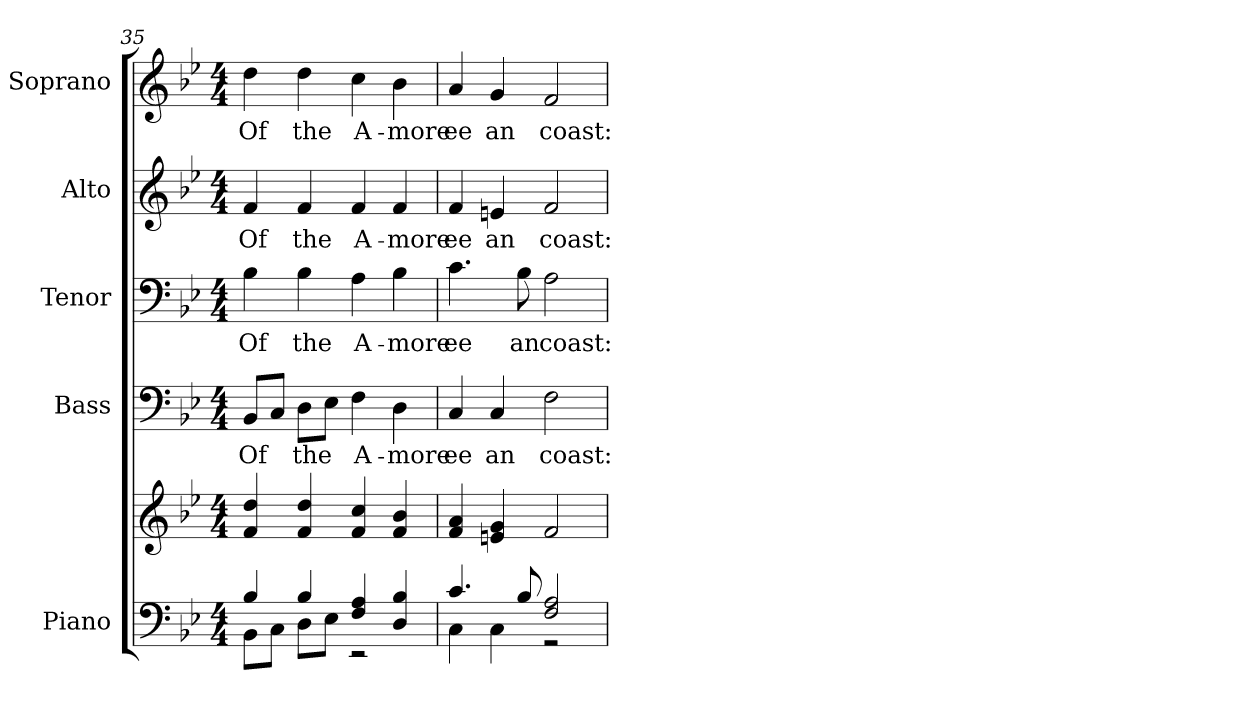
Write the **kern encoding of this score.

**kern	**kern	**kern	**text	**kern	**text	**kern	**text	**kern	**text
*part5	*part5	*part4	*part4	*part3	*part3	*part2	*part2	*part1	*part1
*staff6	*staff5	*staff4	*staff4	*staff3	*staff3	*staff2	*staff2	*staff1	*staff1
*I"Piano	*	*I"Bass	*	*I"Tenor	*	*I"Alto	*	*I"Soprano	*
*I'Pno.	*	*I'B.	*	*I'T.	*	*I'A.	*	*I'S.	*
!!LO:PB:g=z
*clefF4	*clefG2	*clefF4	*	*clefF4	*	*clefG2	*	*clefG2	*
*k[b-e-]	*k[b-e-]	*k[b-e-]	*	*k[b-e-]	*	*k[b-e-]	*	*k[b-e-]	*
*B-:	*B-:	*B-:	*	*B-:	*	*B-:	*	*B-:	*
*M4/4	*M4/4	*M4/4	*	*M4/4	*	*M4/4	*	*M4/4	*
=35	=35	=35	=35	=35	=35	=35	=35	=35	=35
*^	*	*	*	*	*	*	*	*	*
!	!	!	!	!LO:LY:b:color=#000000	!	!	!	!	!	!
!	!	!	!	!	!	!LO:LY:b:color=#000000	!	!	!	!
!	!	!	!	!	!	!	!	!LO:LY:b:color=#000000	!	!
!	!	!	!	!	!	!	!	!	!	!LO:LY:b:color=#000000
4B-i/	8BB-i\L	4fi/ 4ddi	8BB-i/L	Of	4B-i\	Of	4fi/	Of	4ddi\	Of
.	8Ci\J	.	8Ci/J	.	.	.	.	.	.	.
!	!	!	!	!LO:LY:b:color=#000000	!	!	!	!	!	!
!	!	!	!	!	!	!LO:LY:b:color=#000000	!	!	!	!
!	!	!	!	!	!	!	!	!LO:LY:b:color=#000000	!	!
!	!	!	!	!	!	!	!	!	!	!LO:LY:b:color=#000000
4B-i/	8Di\L	4fi/ 4ddi	8Di\L	the	4B-i\	the	4fi/	the	4ddi\	the
.	8E-i\J	.	8E-i\J	.	.	.	.	.	.	.
!	!	!	!	!LO:LY:b:color=#000000	!	!	!	!	!	!
!	!	!	!	!	!	!LO:LY:b:color=#000000	!	!	!	!
!	!	!	!	!	!	!	!	!LO:LY:b:color=#000000	!	!
!	!	!	!	!	!	!	!	!	!	!LO:LY:b:color=#000000
4Fi/ 4Ai	2r	4fi/ 4cci	4Fi\	A-	4Ai\	A-	4fi/	A-	4cci\	A-
!	!	!	!	!LO:LY:b:color=#000000	!	!	!	!	!	!
!	!	!	!	!	!	!LO:LY:b:color=#000000	!	!	!	!
!	!	!	!	!	!	!	!	!LO:LY:b:color=#000000	!	!
!	!	!	!	!	!	!	!	!	!	!LO:LY:b:color=#000000
4Di/ 4B-i	.	4fi/ 4b-i	4Di\	-more	4B-i\	-more	4fi/	-more	4b-i\	-more
=36	=36	=36	=36	=36	=36	=36	=36	=36	=36	=36
!	!	!	!	!LO:LY:b:color=#000000	!	!	!	!	!	!
!	!	!	!	!	!	!LO:LY:b:color=#000000	!	!	!	!
!	!	!	!	!	!	!	!	!LO:LY:b:color=#000000	!	!
!	!	!	!	!	!	!	!	!	!	!LO:LY:b:color=#000000
4.ci/	4Ci\	4fi/ 4ai	4Ci/	ee	4.ci\	ee	4fi/	ee	4ai/	ee
!	!	!	!	!LO:LY:b:color=#000000	!	!	!	!	!	!
!	!	!	!	!	!	!	!	!LO:LY:b:color=#000000	!	!
!	!	!	!	!	!	!	!	!	!	!LO:LY:b:color=#000000
.	4Ci\	4eni/ 4gi	4Ci/	an	.	.	4eni/	an	4gi/	an
!	!	!	!	!	!	!LO:LY:b:color=#000000	!	!	!	!
8B-i/	.	.	.	.	8B-i\	an	.	.	.	.
!	!	!	!	!LO:LY:b:color=#000000	!	!	!	!	!	!
!	!	!	!	!	!	!LO:LY:b:color=#000000	!	!	!	!
!	!	!	!	!	!	!	!	!LO:LY:b:color=#000000	!	!
!	!	!	!	!	!	!	!	!	!	!LO:LY:b:color=#000000
2Fi/ 2Ai	2r	2fi/	2Fi\	coast:	2Ai\	coast:	2fi/	coast:	2fi/	coast:
*v	*v	*	*	*	*	*	*	*	*	*
=	=	=	=	=	=	=	=	=	=
*-	*-	*-	*-	*-	*-	*-	*-	*-	*-
